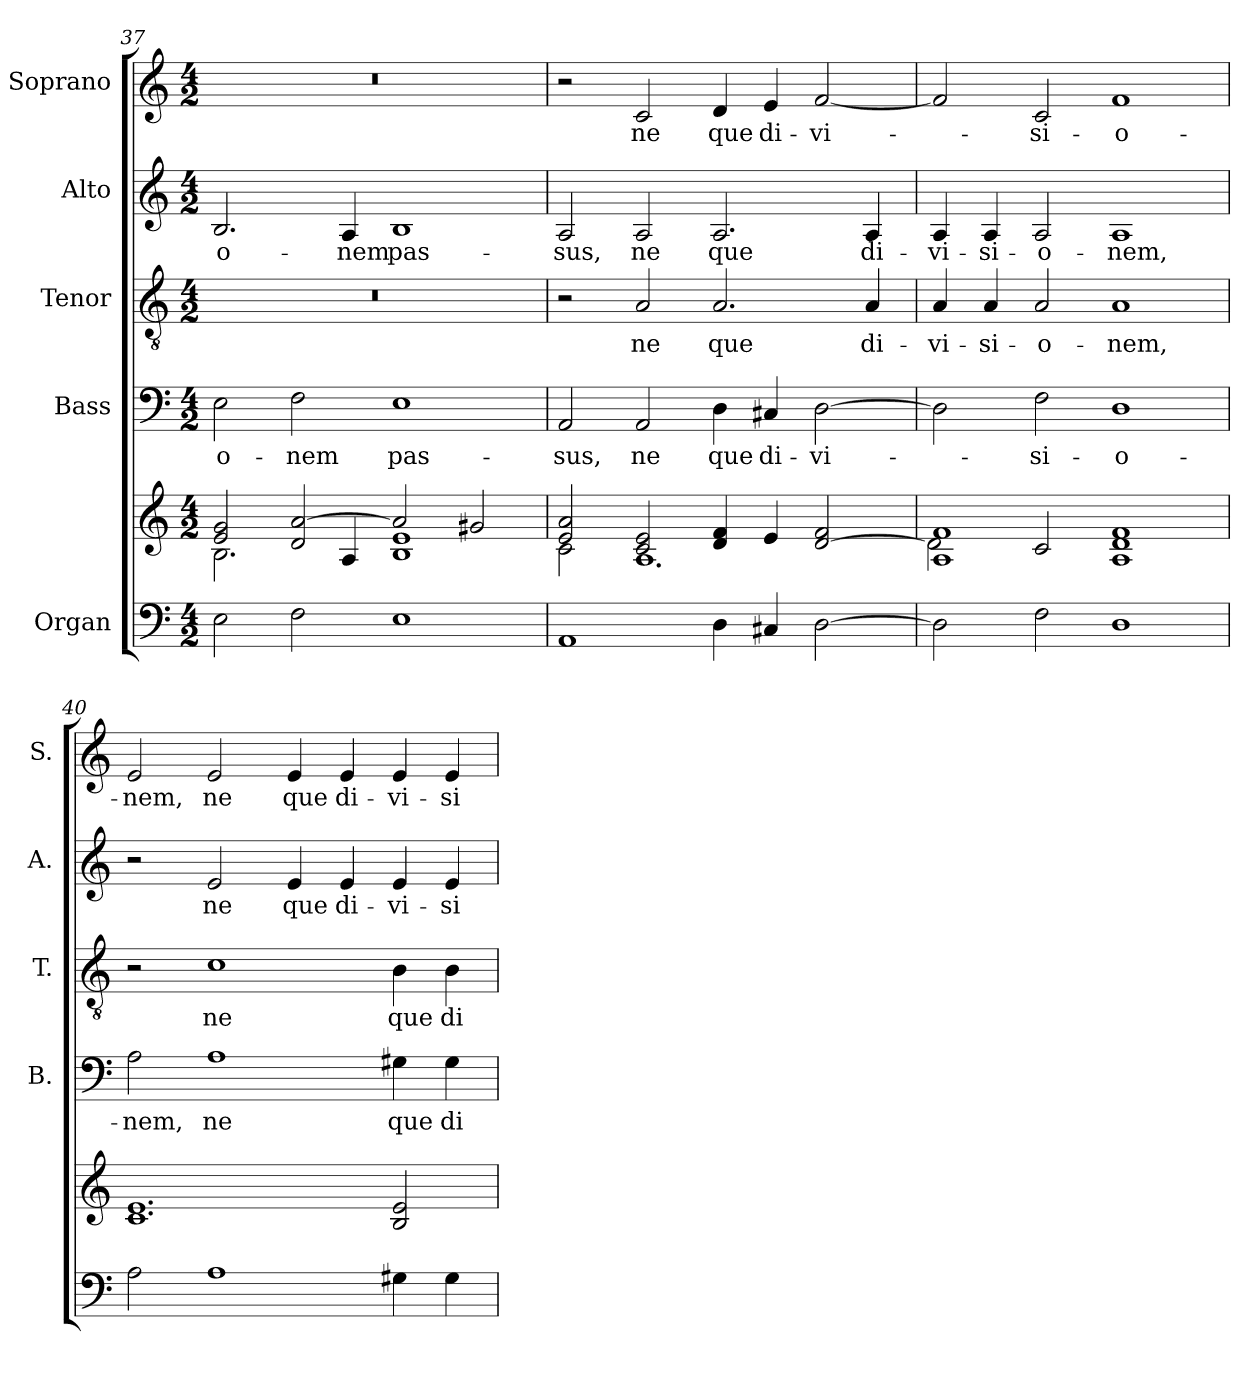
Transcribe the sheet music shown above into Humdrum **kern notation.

**kern	**kern	**kern	**text	**kern	**text	**kern	**text	**kern	**text
*part5	*part5	*part4	*part4	*part3	*part3	*part2	*part2	*part1	*part1
*staff6	*staff5	*staff4	*staff4	*staff3	*staff3	*staff2	*staff2	*staff1	*staff1
*I"Organ	*	*I"Bass	*	*I"Tenor	*	*I"Alto	*	*I"Soprano	*
*	*	*I'B.	*	*I'T.	*	*I'A.	*	*I'S.	*
*clefF4	*clefG2	*clefF4	*	*clefGv2	*	*clefG2	*	*clefG2	*
*	*	*	*	*ITrd7c12	*	*	*	*	*
*k[]	*k[]	*k[]	*	*k[]	*	*k[]	*	*k[]	*
*C:	*C:	*C:	*	*C:	*	*C:	*	*C:	*
*M4/2	*M4/2	*M4/2	*	*M4/2	*	*M4/2	*	*M4/2	*
=37	=37	=37	=37	=37	=37	=37	=37	=37	=37
*	*^	*	*	*	*	*	*	*	*
!	!	!	!	!LO:LY:b:color=#000000	!LO:N:vis=1	!	!	!	!	!
!	!	!	!	!	!	!	!	!LO:LY:b:color=#000000	!LO:N:vis=1	!
2Ei\	2ei/ 2gi	2.Bi\	2Ei\	-o-	0r	.	2.Bi/	-o-	0r	.
!	!	!	!	!LO:LY:b:color=#000000	!	!	!	!	!	!
2Fi\	2di/ [2ai	.	2Fi\	-nem	.	.	.	.	.	.
!	!	!	!	!	!	!	!	!LO:LY:b:color=#000000	!	!
.	.	4Ai/	.	.	.	.	4Ai/	-nem	.	.
!	!	!	!	!LO:LY:b:color=#000000	!	!	!	!	!	!
!	!	!	!	!	!	!	!	!LO:LY:b:color=#000000	!	!
1Ei	2ai/]	1Bi 1ei	1Ei	pas-	.	.	1Bi	pas-	.	.
.	2g#Xi/	.	.	.	.	.	.	.	.	.
=38	=38	=38	=38	=38	=38	=38	=38	=38	=38	=38
!	!	!	!	!LO:LY:b:color=#000000	!	!	!	!	!	!
!	!	!	!	!	!	!	!	!LO:LY:b:color=#000000	!	!
1AAi	2ei/ 2ai	2ci\	2AAi/	-sus,	2r	.	2Ai/	-sus,	2r	.
!	!	!	!	!LO:LY:b:color=#000000	!	!	!	!	!	!
!	!	!	!	!	!	!LO:LY:b:color=#000000	!	!	!	!
!	!	!	!	!	!	!	!	!LO:LY:b:color=#000000	!	!
!	!	!	!	!	!	!	!	!	!	!LO:LY:b:color=#000000
.	2ci/ 2ei	1.Ai	2AAi/	ne	2AAi/	ne	2Ai/	ne	2ci/	ne
!	!	!	!	!LO:LY:b:color=#000000	!	!	!	!	!	!
!	!	!	!	!	!	!LO:LY:b:color=#000000	!	!	!	!
!	!	!	!	!	!	!	!	!LO:LY:b:color=#000000	!	!
!	!	!	!	!	!	!	!	!	!	!LO:LY:b:color=#000000
4Di\	4di/ 4fi	.	4Di\	que	2.AAi/	que	2.Ai/	que	4di/	que
!	!	!	!	!LO:LY:b:color=#000000	!	!	!	!	!	!
!	!	!	!	!	!	!	!	!	!	!LO:LY:b:color=#000000
4C#Xi/	4ei/	.	4C#Xi/	di-	.	.	.	.	4ei/	di-
!	!	!	!	!LO:LY:b:color=#000000	!	!	!	!	!	!
!	!	!	!	!	!	!	!	!	!	!LO:LY:b:color=#000000
[2Di\	[2di/ 2fi	.	[2Di\	-vi-	.	.	.	.	[2fi/	-vi-
!	!	!	!	!	!	!LO:LY:b:color=#000000	!	!	!	!
!	!	!	!	!	!	!	!	!LO:LY:b:color=#000000	!	!
.	.	.	.	.	4AAi/	di-	4Ai/	di-	.	.
=39	=39	=39	=39	=39	=39	=39	=39	=39	=39	=39
!	!	!	!	!	!	!LO:LY:b:color=#000000	!	!	!	!
!	!	!	!	!	!	!	!	!LO:LY:b:color=#000000	!	!
2Di\]	1Ai 1fi	2di\]	2Di\]	.	4AAi/	-vi-	4Ai/	-vi-	2fi/]	.
!	!	!	!	!	!	!LO:LY:b:color=#000000	!	!	!	!
!	!	!	!	!	!	!	!	!LO:LY:b:color=#000000	!	!
.	.	.	.	.	4AAi/	-si-	4Ai/	-si-	.	.
!	!	!	!	!LO:LY:b:color=#000000	!	!	!	!	!	!
!	!	!	!	!	!	!LO:LY:b:color=#000000	!	!	!	!
!	!	!	!	!	!	!	!	!LO:LY:b:color=#000000	!	!
!	!	!	!	!	!	!	!	!	!	!LO:LY:b:color=#000000
2Fi\	.	2ci/	2Fi\	-si-	2AAi/	-o-	2Ai/	-o-	2ci/	-si-
!	!	!	!	!LO:LY:b:color=#000000	!	!	!	!	!	!
!	!	!	!	!	!	!LO:LY:b:color=#000000	!	!	!	!
!	!	!	!	!	!	!	!	!LO:LY:b:color=#000000	!	!
!	!	!	!	!	!	!	!	!	!	!LO:LY:b:color=#000000
1Di	1Ai 1di 1fi	1ryy	1Di	-o-	1AAi	-nem,	1Ai	-nem,	1fi	-o-
*	*v	*v	*	*	*	*	*	*	*	*
!!LO:LB:g=z
=40	=40	=40	=40	=40	=40	=40	=40	=40	=40
*	*^	*	*	*	*	*	*	*	*
!	!	!	!	!LO:LY:b:color=#000000	!	!	!	!	!	!
*	*v	*v	*	*	*	*	*	*	*	*
*	*^	*	*	*	*	*	*	*	*
!	!	!	!	!	!	!	!	!	!	!LO:LY:b:color=#000000
*	*v	*v	*	*	*	*	*	*	*	*
2Ai\	1.ci 1.ei	2Ai\	-nem,	2r	.	2r	.	2ei/	-nem,
!	!	!	!LO:LY:b:color=#000000	!	!	!	!	!	!
!	!	!	!	!	!LO:LY:b:color=#000000	!	!	!	!
!	!	!	!	!	!	!	!LO:LY:b:color=#000000	!	!
!	!	!	!	!	!	!	!	!	!LO:LY:b:color=#000000
1Ai	.	1Ai	ne	1Ci	ne	2ei/	ne	2ei/	ne
!	!	!	!	!	!	!	!LO:LY:b:color=#000000	!	!
!	!	!	!	!	!	!	!	!	!LO:LY:b:color=#000000
.	.	.	.	.	.	4ei/	que	4ei/	que
!	!	!	!	!	!	!	!LO:LY:b:color=#000000	!	!
!	!	!	!	!	!	!	!	!	!LO:LY:b:color=#000000
.	.	.	.	.	.	4ei/	di-	4ei/	di-
!	!	!	!LO:LY:b:color=#000000	!	!	!	!	!	!
!	!	!	!	!	!LO:LY:b:color=#000000	!	!	!	!
!	!	!	!	!	!	!	!LO:LY:b:color=#000000	!	!
!	!	!	!	!	!	!	!	!	!LO:LY:b:color=#000000
4G#Xi\	2Bi/ 2ei	4G#Xi\	que	4BBi\	que	4ei/	-vi-	4ei/	-vi-
!	!	!	!LO:LY:b:color=#000000	!	!	!	!	!	!
!	!	!	!	!	!LO:LY:b:color=#000000	!	!	!	!
!	!	!	!	!	!	!	!LO:LY:b:color=#000000	!	!
!	!	!	!	!	!	!	!	!	!LO:LY:b:color=#000000
4G#i\	.	4G#i\	di-	4BBi\	di-	4ei/	-si-	4ei/	-si-
=	=	=	=	=	=	=	=	=	=
*-	*-	*-	*-	*-	*-	*-	*-	*-	*-
